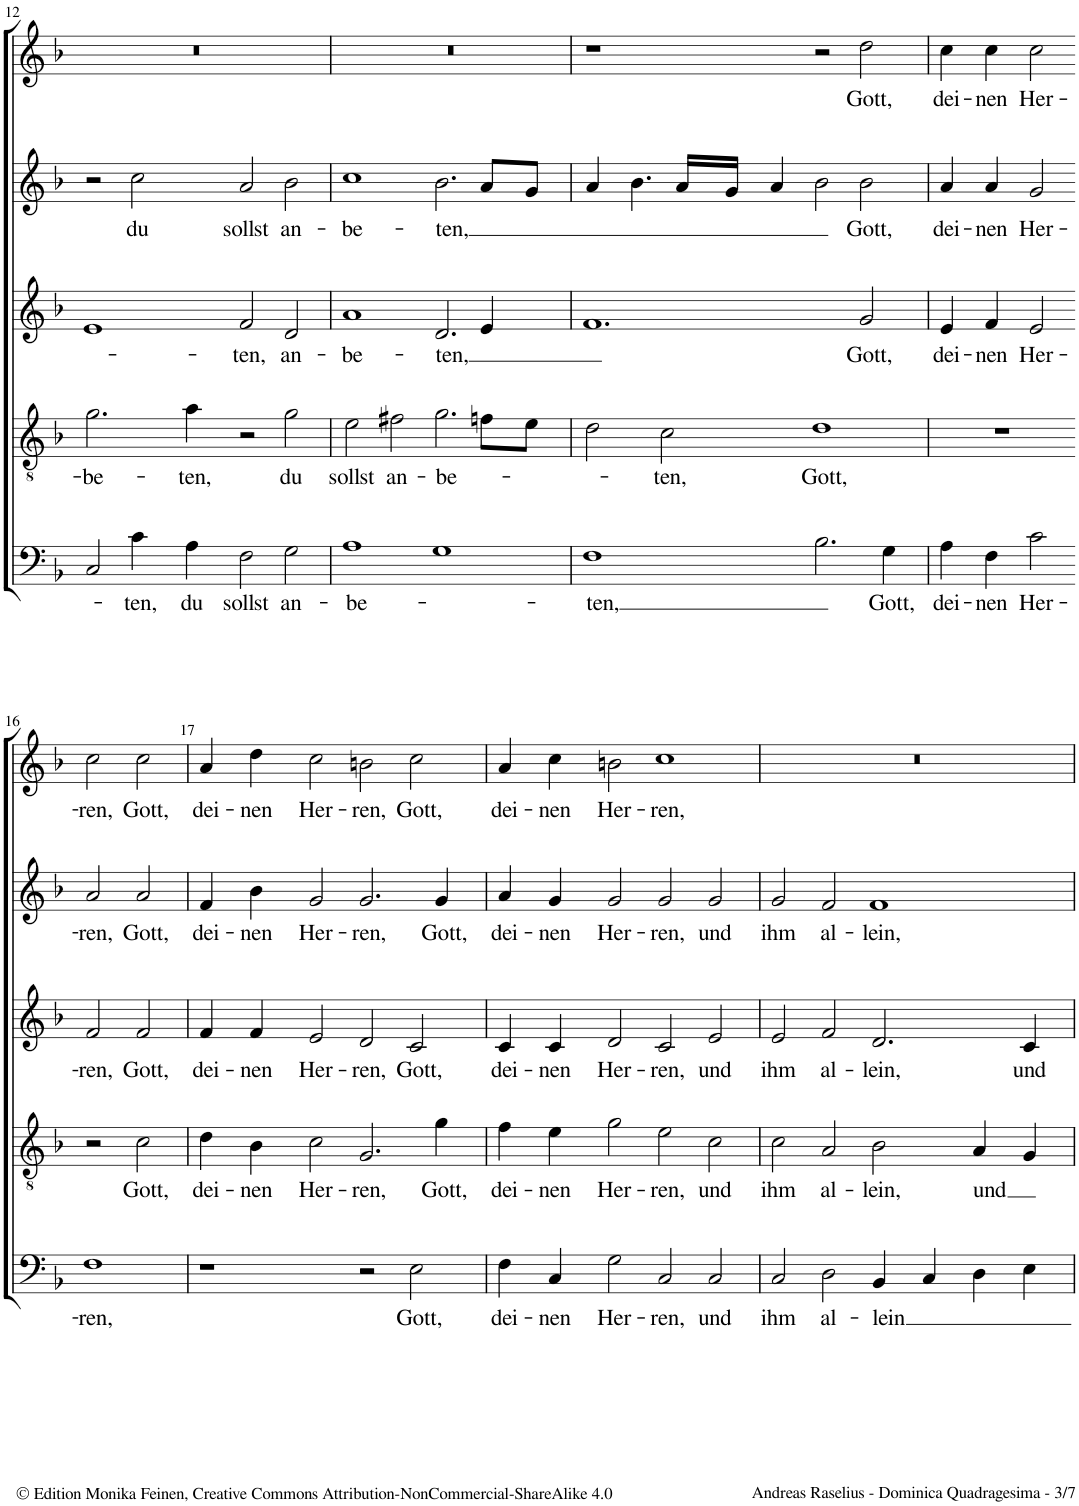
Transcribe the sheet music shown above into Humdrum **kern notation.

**kern	**text	**kern	**text	**kern	**text	**kern	**text	**kern	**text
*part5	*part5	*part4	*part4	*part3	*part3	*part2	*part2	*part1	*part1
*staff5	*staff5	*staff4	*staff4	*staff3	*staff3	*staff2	*staff2	*staff1	*staff1
*I"Bassus	*	*I"Tenor [Hypoaeolius]	*	*I"Altus	*	*I"Quintus	*	*I"Cantus	*
!!LO:PB:g=z
*clefF4	*	*clefGv2	*	*clefG2	*	*clefG2	*	*clefG2	*
*k[b-]	*	*k[b-]	*	*k[b-]	*	*k[b-]	*	*k[b-]	*
*M4/2	*	*M4/2	*	*M4/2	*	*M4/2	*	*M4/2	*
*met(c)	*	*met(c)	*	*met(c)	*	*met(c)	*	*met(c)	*
=12	=12	=12	=12	=12	=12	=12	=12	=12	=12
!	!	!	!LO:LY:b	!	!	!	!	!	!
2C/	.	2.g\	-be-	1e	.	2r	.	0r	.
!	!LO:LY:b	!	!	!	!	!	!LO:LY:b	!	!
4c\	-ten,	.	.	.	.	2cc\	du	.	.
!	!LO:LY:b	!	!LO:LY:b	!	!	!	!	!	!
4A\	du	4a\	-ten,	.	.	.	.	.	.
!	!LO:LY:b	!	!	!	!LO:LY:b	!	!LO:LY:b	!	!
2F\	sollst	2r	.	2f/	-ten,	2a/	sollst	.	.
!	!LO:LY:b	!	!LO:LY:b	!	!LO:LY:b	!	!LO:LY:b	!	!
2G\	an-	2g\	du	2d/	an-	2b-\	an-	.	.
=13	=13	=13	=13	=13	=13	=13	=13	=13	=13
!	!LO:LY:b	!	!LO:LY:b	!	!LO:LY:b	!	!LO:LY:b	!	!
1A	-be-	2e\	sollst	1a	-be-	1cc	-be-	0r	.
!	!	!	!LO:LY:b	!	!	!	!	!	!
.	.	2f#X\	an-	.	.	.	.	.	.
!	!	!	!LO:LY:b	!	!LO:LY:b	!	!LO:LY:b	!	!
1G	.	2.g\	-be-	2.d/	-ten,	2.b-\	-ten,	.	.
.	.	8fn\L	.	4e/	.	8a/L	.	.	.
.	.	8e\J	.	.	.	8g/J	.	.	.
=14	=14	=14	=14	=14	=14	=14	=14	=14	=14
!	!LO:LY:b	!	!	!	!	!	!	!	!
1F	ten,	2d\	.	1.f	.	4a/	.	1r	.
.	.	.	.	.	.	4.b-\	.	.	.
!	!	!	!LO:LY:b	!	!	!	!	!	!
.	.	2c\	-ten,	.	.	.	.	.	.
.	.	.	.	.	.	16a/LL	.	.	.
.	.	.	.	.	.	16g/JJ	.	.	.
.	.	.	.	.	.	4a/	.	.	.
!	!	!	!LO:LY:b	!	!	!	!	!	!
2.B-\	.	1d	Gott,	.	.	2b-\	.	2r	.
!	!	!	!	!	!LO:LY:b	!	!LO:LY:b	!	!LO:LY:b
.	.	.	.	2g/	Gott,	2b-\	Gott,	2dd\	Gott,
!	!LO:LY:b	!	!	!	!	!	!	!	!
4G\	Gott,	.	.	.	.	.	.	.	.
=15	=15	=15	=15	=15	=15	=15	=15	=15	=15
!	!LO:LY:b	!	!	!	!LO:LY:b	!	!LO:LY:b	!	!LO:LY:b
4A\	dei-	0r	.	4e/	dei-	4a/	dei-	4cc\	dei-
!	!LO:LY:b	!	!	!	!LO:LY:b	!	!LO:LY:b	!	!LO:LY:b
4F\	-nen	.	.	4f/	-nen	4a/	-nen	4cc\	-nen
!	!LO:LY:b	!	!	!	!LO:LY:b	!	!LO:LY:b	!	!LO:LY:b
2c\	Her-	.	.	2e/	Her-	2g/	Her-	2cc\	Her-
1ryy	.	.	.	1ryy	.	1ryy	.	1ryy	.
!!LO:LB:g=z
=16-	=16-	=16-	=16-	=16-	=16-	=16-	=16-	=16-	=16-
!	!LO:LY:b	!	!	!	!LO:LY:b	!	!LO:LY:b	!	!LO:LY:b
1F	-ren,	2r	.	2f/	-ren,	2a/	-ren,	2cc\	-ren,
!	!	!	!LO:LY:b	!	!LO:LY:b	!	!LO:LY:b	!	!LO:LY:b
.	.	2c\	Gott,	2f/	Gott,	2a/	Gott,	2cc\	Gott,
=17	=17	=17	=17	=17	=17	=17	=17	=17	=17
!	!	!	!LO:LY:b	!	!LO:LY:b	!	!LO:LY:b	!	!LO:LY:b
1r	.	4d\	dei-	4f/	dei-	4f/	dei-	4a/	dei-
!	!	!	!LO:LY:b	!	!LO:LY:b	!	!LO:LY:b	!	!LO:LY:b
.	.	4B-\	-nen	4f/	-nen	4b-\	-nen	4dd\	-nen
!	!	!	!LO:LY:b	!	!LO:LY:b	!	!LO:LY:b	!	!LO:LY:b
.	.	2c\	Her-	2e/	Her-	2g/	Her-	2cc\	Her-
!	!	!	!LO:LY:b	!	!LO:LY:b	!	!LO:LY:b	!	!LO:LY:b
2r	.	2.G/	-ren,	2d/	-ren,	2.g/	-ren,	2bn\	-ren,
!	!LO:LY:b	!	!	!	!LO:LY:b	!	!	!	!LO:LY:b
2E\	Gott,	.	.	2c/	Gott,	.	.	2cc\	Gott,
!	!	!	!LO:LY:b	!	!	!	!LO:LY:b	!	!
.	.	4g\	Gott,	.	.	4g/	Gott,	.	.
=18	=18	=18	=18	=18	=18	=18	=18	=18	=18
!	!LO:LY:b	!	!LO:LY:b	!	!LO:LY:b	!	!LO:LY:b	!	!LO:LY:b
4F\	dei-	4f\	dei-	4c/	dei-	4a/	dei-	4a/	dei-
!	!LO:LY:b	!	!LO:LY:b	!	!LO:LY:b	!	!LO:LY:b	!	!LO:LY:b
4C/	-nen	4e\	-nen	4c/	-nen	4g/	-nen	4cc\	-nen
!	!LO:LY:b	!	!LO:LY:b	!	!LO:LY:b	!	!LO:LY:b	!	!LO:LY:b
2G\	Her-	2g\	Her-	2d/	Her-	2g/	Her-	2bn\	Her-
!	!LO:LY:b	!	!LO:LY:b	!	!LO:LY:b	!	!LO:LY:b	!	!LO:LY:b
2C/	-ren,	2e\	-ren,	2c/	-ren,	2g/	-ren,	1cc	-ren,
!	!LO:LY:b	!	!LO:LY:b	!	!LO:LY:b	!	!LO:LY:b	!	!
2C/	und	2c\	und	2e/	und	2g/	und	.	.
=19	=19	=19	=19	=19	=19	=19	=19	=19	=19
!	!LO:LY:b	!	!LO:LY:b	!	!LO:LY:b	!	!LO:LY:b	!	!
2C/	ihm	2c\	ihm	2e/	ihm	2g/	ihm	0r	.
!	!LO:LY:b	!	!LO:LY:b	!	!LO:LY:b	!	!LO:LY:b	!	!
2D\	al-	2A/	al-	2f/	al-	2f/	al-	.	.
!	!LO:LY:b	!	!LO:LY:b	!	!LO:LY:b	!	!LO:LY:b	!	!
4BB-/	-lein	2B-\	-lein,	2.d/	-lein,	1f	-lein,	.	.
4C/	.	.	.	.	.	.	.	.	.
!	!	!	!LO:LY:b	!	!	!	!	!	!
4D\	.	4A/	und	.	.	.	.	.	.
!	!	!	!	!	!LO:LY:b	!	!	!	!
4E\	.	4G/	.	4c/	und	.	.	.	.
=	=	=	=	=	=	=	=	=	=
*-	*-	*-	*-	*-	*-	*-	*-	*-	*-
